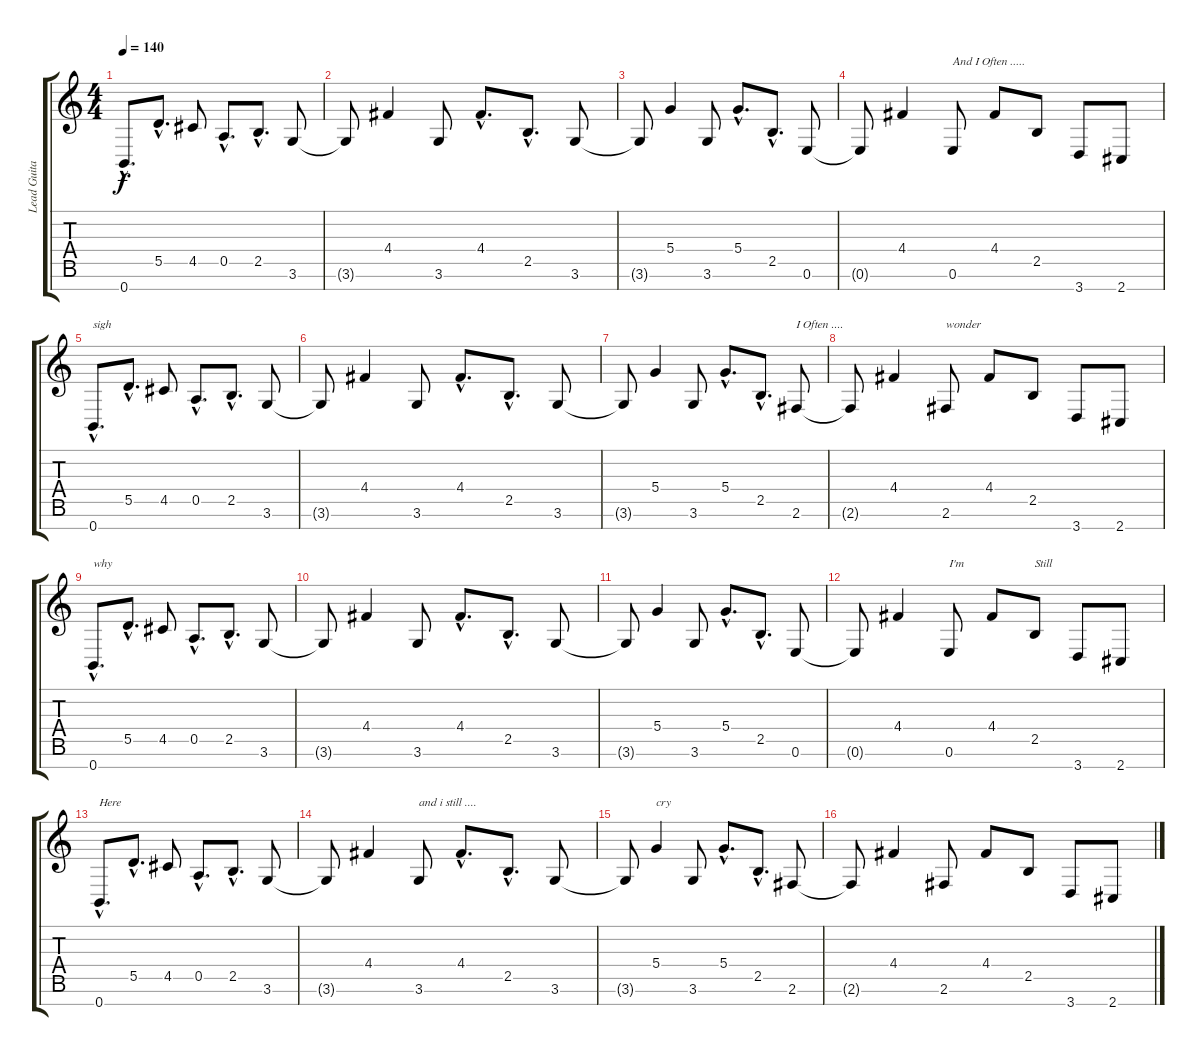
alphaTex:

\track ("Lead Guitar (2nd Clean Guitar)" "Lead Guita") {instrument distortionguitar}
\staff {score tabs}
\tuning (E4 B3 G3 D3 A2 E2 B1) {hide}
\ts (4 4)
\tempo 140
\clef g2
\ks c
0.7{hac}.8{d dy f} 5.5{hac}.8{d} 4.5.8 0.5{hac}.8{d} 2.5{hac}.8{d} 3.6.8 |
3.6{t}.8 4.4.4 3.6.8 4.4{hac}.8{d} 2.5{hac}.8{d} 3.6.8 |
3.6{t}.8 5.4.4 3.6.8 5.4{hac}.8{d} 2.5{hac}.8{d} 0.6.8 |
0.6{t}.8 4.4.4 0.6.8{txt "And I Often ....."} 4.4.8 2.5.8 3.7.8 2.7.8 |
0.7{hac}.8{d txt "sigh"} 5.5{hac}.8{d} 4.5.8 0.5{hac}.8{d} 2.5{hac}.8{d} 3.6.8 |
3.6{t}.8 4.4.4 3.6.8 4.4{hac}.8{d} 2.5{hac}.8{d} 3.6.8 |
3.6{t}.8 5.4.4 3.6.8 5.4{hac}.8{d} 2.5{hac}.8{d} 2.6.8{txt "I Often .... "} |
2.6{t}.8 4.4.4 2.6.8{txt "wonder "} 4.4.8 2.5.8 3.7.8 2.7.8 |
0.7{hac}.8{d txt "why"} 5.5{hac}.8{d} 4.5.8 0.5{hac}.8{d} 2.5{hac}.8{d} 3.6.8 |
3.6{t}.8 4.4.4 3.6.8 4.4{hac}.8{d} 2.5{hac}.8{d} 3.6.8 |
3.6{t}.8 5.4.4 3.6.8 5.4{hac}.8{d} 2.5{hac}.8{d} 0.6.8 |
0.6{t}.8 4.4.4 0.6.8{txt "I'm"} 4.4.8 2.5.8{txt "Still"} 3.7.8 2.7.8 |
0.7{hac}.8{d txt "Here"} 5.5{hac}.8{d} 4.5.8 0.5{hac}.8{d} 2.5{hac}.8{d} 3.6.8 |
3.6{t}.8 4.4.4 3.6.8{txt "and i still ...."} 4.4{hac}.8{d} 2.5{hac}.8{d} 3.6.8 |
3.6{t}.8 5.4.4{txt "cry"} 3.6.8 5.4{hac}.8{d} 2.5{hac}.8{d} 2.6.8 |
2.6{t}.8 4.4.4 2.6.8 4.4.8 2.5.8 3.7.8 2.7.8
